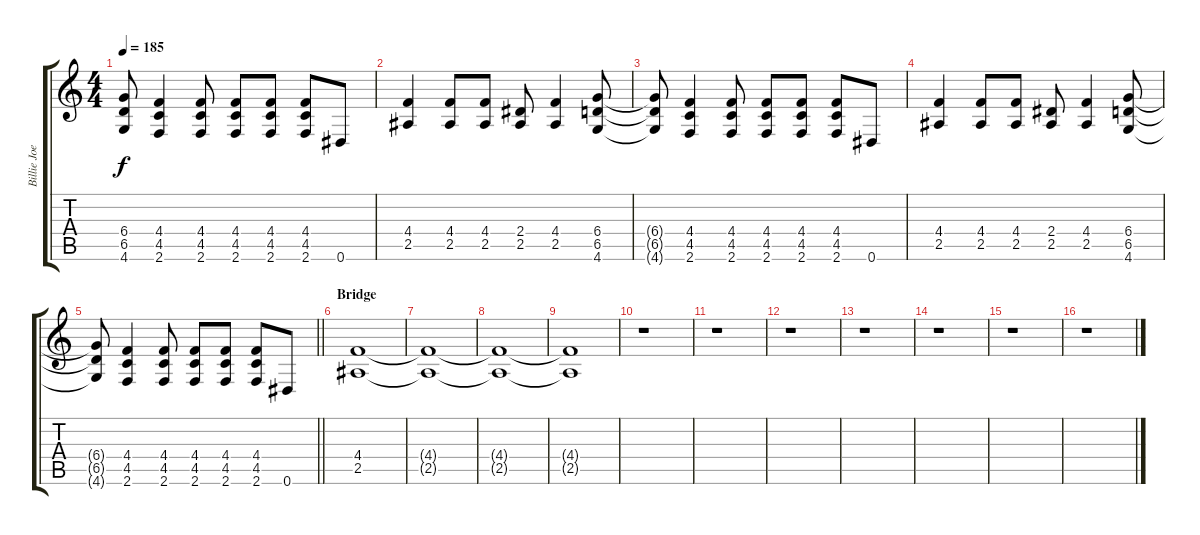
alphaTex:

\track ("Billie Joe" "Billie Joe") {instrument distortionguitar}
\staff {score tabs}
\tuning (Eb4 Bb3 Gb3 Db3 Ab2 Eb2) {hide}
\ts (4 4)
\tempo 185
\clef g2
\ks c
(6.4{t} 6.5{t} 4.6{t}).8{dy f} (4.4 4.5 2.6).4 (4.4 4.5 2.6).8 (4.4 4.5 2.6).8 (4.4 4.5 2.6).8 (4.4 4.5 2.6).8 0.6.8 |
(4.4 2.5).4 (4.4 2.5).8 (4.4 2.5).8 (2.4 2.5).8 (4.4 2.5).4 (6.4 6.5 4.6).8 |
(6.4{t} 6.5{t} 4.6{t}).8 (4.4 4.5 2.6).4 (4.4 4.5 2.6).8 (4.4 4.5 2.6).8 (4.4 4.5 2.6).8 (4.4 4.5 2.6).8 0.6.8 |
(4.4 2.5).4 (4.4 2.5).8 (4.4 2.5).8 (2.4 2.5).8 (4.4 2.5).4 (6.4 6.5 4.6).8 |
\barLineRight lightlight
(6.4{t} 6.5{t} 4.6{t}).8 (4.4 4.5 2.6).4 (4.4 4.5 2.6).8 (4.4 4.5 2.6).8 (4.4 4.5 2.6).8 (4.4 4.5 2.6).8 0.6.8 |
\section ("" "Bridge")
(4.4 2.5).1 |
(4.4{t} 2.5{t}).1 |
(4.4{t} 2.5{t}).1 |
(4.4{t} 2.5{t}).1 |
r.1 |
r.1 |
r.1 |
r.1 |
r.1 |
r.1 |
r.1
